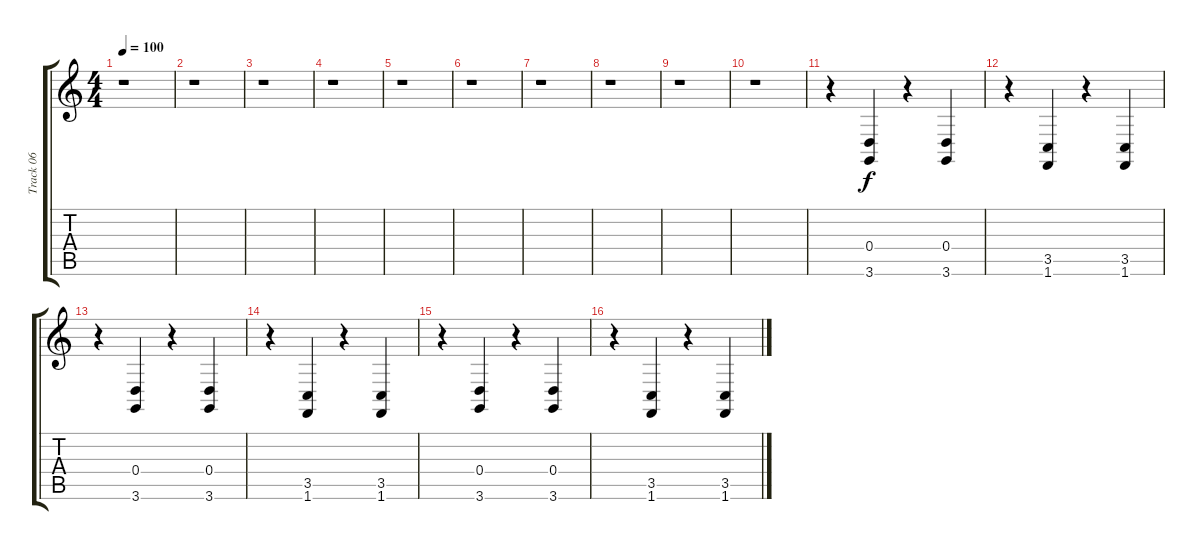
\track ("Track 06" "Track 06") {instrument acousticgrandpiano}
\staff {score tabs}
\tuning (E4 B3 G3 D3 A2 E2) {hide}
\ts (4 4)
\tempo 100
\clef g2
\ks c
r.1{dy f} |
r.1 |
r.1 |
r.1 |
r.1 |
r.1 |
r.1 |
r.1 |
r.1 |
r.1 |
r.4 (0.4 3.6).4 r.4 (0.4 3.6).4 |
r.4 (3.5 1.6).4 r.4 (3.5 1.6).4 |
r.4 (0.4 3.6).4 r.4 (0.4 3.6).4 |
r.4 (3.5 1.6).4 r.4 (3.5 1.6).4 |
r.4 (0.4 3.6).4 r.4 (0.4 3.6).4 |
r.4 (3.5 1.6).4 r.4 (3.5 1.6).4
